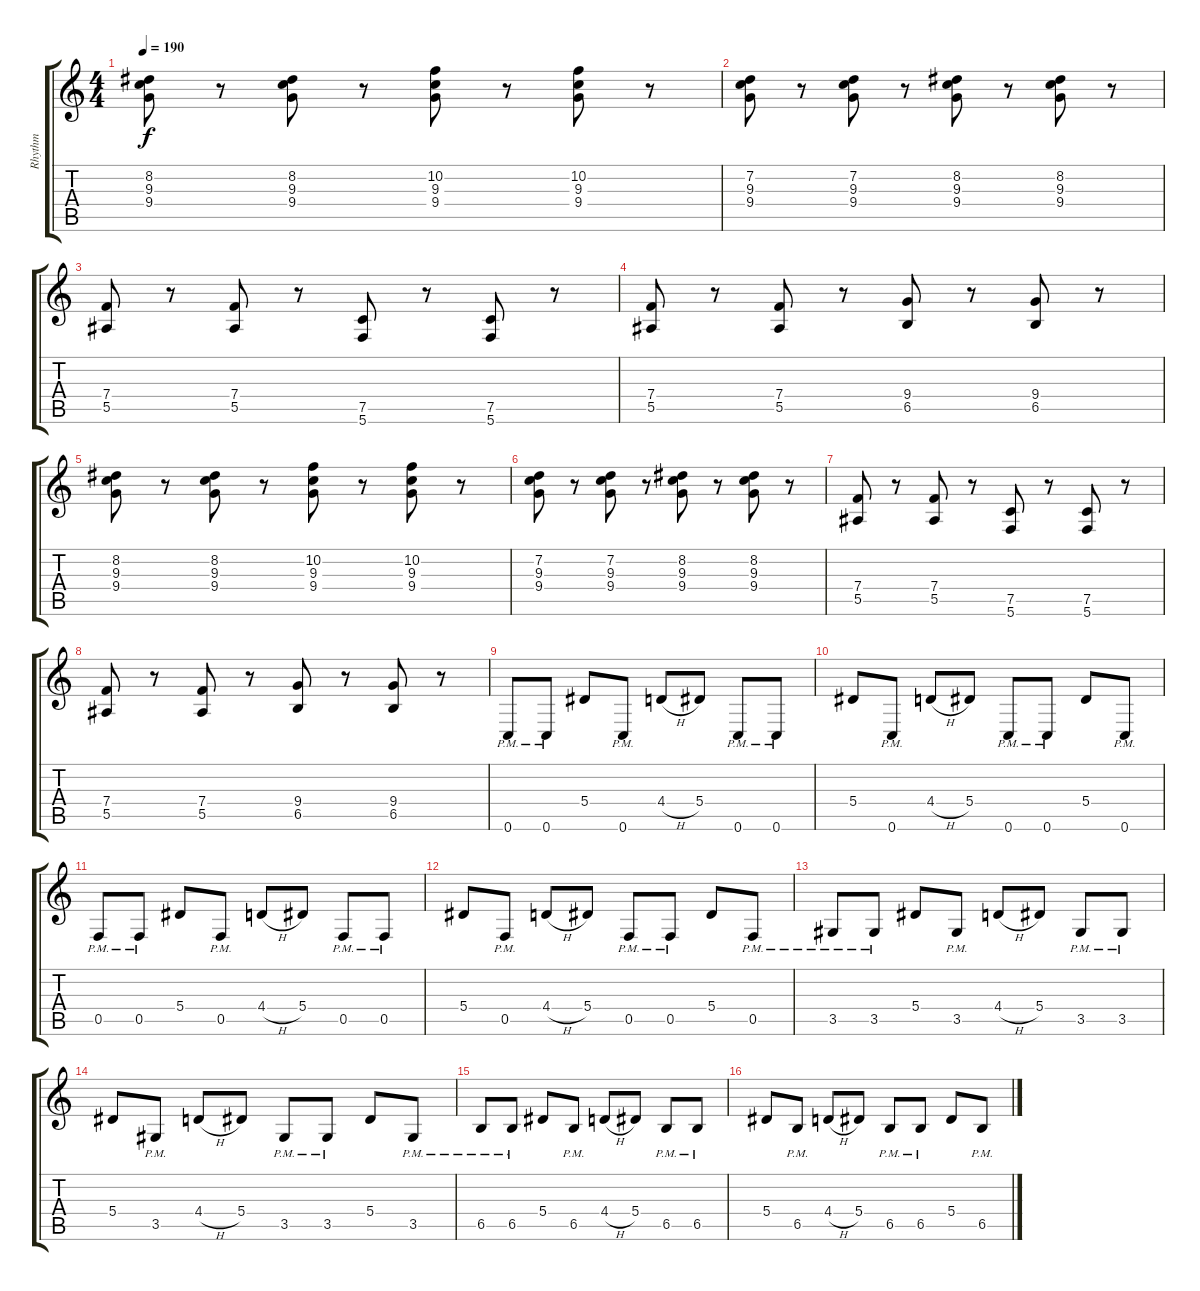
\track ("Rhythm" "Rhythm") {instrument distortionguitar}
\staff {score tabs}
\tuning (C4 G3 Eb3 Bb2 F2 C2) {hide}
\ts (4 4)
\tempo 190
\clef g2
\ks c
(8.2 9.3 9.4).8{dy f} r.8 (8.2 9.3 9.4).8 r.8 (10.2 9.3 9.4).8 r.8 (10.2 9.3 9.4).8 r.8 |
(7.2 9.3 9.4).8 r.8 (7.2 9.3 9.4).8 r.8 (8.2 9.3 9.4).8 r.8 (8.2 9.3 9.4).8 r.8 |
(7.4 5.5).8 r.8 (7.4 5.5).8 r.8 (7.5 5.6).8 r.8 (7.5 5.6).8 r.8 |
(7.4 5.5).8 r.8 (7.4 5.5).8 r.8 (9.4 6.5).8 r.8 (9.4 6.5).8 r.8 |
(8.2 9.3 9.4).8 r.8 (8.2 9.3 9.4).8 r.8 (10.2 9.3 9.4).8 r.8 (10.2 9.3 9.4).8 r.8 |
(7.2 9.3 9.4).8 r.8 (7.2 9.3 9.4).8 r.8 (8.2 9.3 9.4).8 r.8 (8.2 9.3 9.4).8 r.8 |
(7.4 5.5).8 r.8 (7.4 5.5).8 r.8 (7.5 5.6).8 r.8 (7.5 5.6).8 r.8 |
(7.4 5.5).8 r.8 (7.4 5.5).8 r.8 (9.4 6.5).8 r.8 (9.4 6.5).8 r.8 |
0.6{pm}.8 0.6{pm}.8 5.4.8 0.6{pm}.8 4.4{h}.8 5.4.8 0.6{pm}.8 0.6{pm}.8 |
5.4.8 0.6{pm}.8 4.4{h}.8 5.4.8 0.6{pm}.8 0.6{pm}.8 5.4.8 0.6{pm}.8 |
0.5{pm}.8 0.5{pm}.8 5.4.8 0.5{pm}.8 4.4{h}.8 5.4.8 0.5{pm}.8 0.5{pm}.8 |
5.4.8 0.5{pm}.8 4.4{h}.8 5.4.8 0.5{pm}.8 0.5{pm}.8 5.4.8 0.5{pm}.8 |
3.5{pm}.8 3.5{pm}.8 5.4.8 3.5{pm}.8 4.4{h}.8 5.4.8 3.5{pm}.8 3.5{pm}.8 |
5.4.8 3.5{pm}.8 4.4{h}.8 5.4.8 3.5{pm}.8 3.5{pm}.8 5.4.8 3.5{pm}.8 |
6.5{pm}.8 6.5{pm}.8 5.4.8 6.5{pm}.8 4.4{h}.8 5.4.8 6.5{pm}.8 6.5{pm}.8 |
5.4.8 6.5{pm}.8 4.4{h}.8 5.4.8 6.5{pm}.8 6.5{pm}.8 5.4.8 6.5{pm}.8
